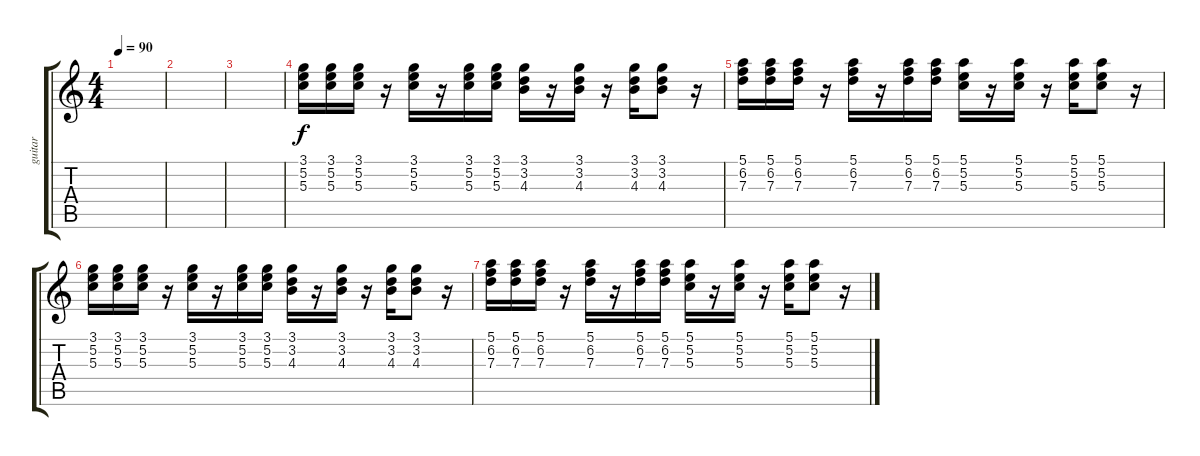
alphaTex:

\track ("guitar" "guitar") {instrument acousticguitarsteel}
\staff {score tabs}
\tuning (E4 B3 G3 D3 A2 E2) {hide}
\ts (4 4)
\tempo 90
\clef g2
\ks c
|
|
|
(3.1 5.2 5.3).16 (3.1 5.2 5.3).16 (3.1 5.2 5.3).16 r.16 (3.1 5.2 5.3).16 r.16 (3.1 5.2 5.3).16 (3.1 5.2 5.3).16 (3.1 3.2 4.3).16 r.16 (3.1 3.2 4.3).16 r.16 (3.1 3.2 4.3).16 (3.1 3.2 4.3).8 r.16 |
(5.1 6.2 7.3).16 (5.1 6.2 7.3).16 (5.1 6.2 7.3).16 r.16 (5.1 6.2 7.3).16 r.16 (5.1 6.2 7.3).16 (5.1 6.2 7.3).16 (5.1 5.2 5.3).16 r.16 (5.1 5.2 5.3).16 r.16 (5.1 5.2 5.3).16 (5.1 5.2 5.3).8 r.16 |
(3.1 5.2 5.3).16 (3.1 5.2 5.3).16 (3.1 5.2 5.3).16 r.16 (3.1 5.2 5.3).16 r.16 (3.1 5.2 5.3).16 (3.1 5.2 5.3).16 (3.1 3.2 4.3).16 r.16 (3.1 3.2 4.3).16 r.16 (3.1 3.2 4.3).16 (3.1 3.2 4.3).8 r.16 |
(5.1 6.2 7.3).16 (5.1 6.2 7.3).16 (5.1 6.2 7.3).16 r.16 (5.1 6.2 7.3).16 r.16 (5.1 6.2 7.3).16 (5.1 6.2 7.3).16 (5.1 5.2 5.3).16 r.16 (5.1 5.2 5.3).16 r.16 (5.1 5.2 5.3).16 (5.1 5.2 5.3).8 r.16
